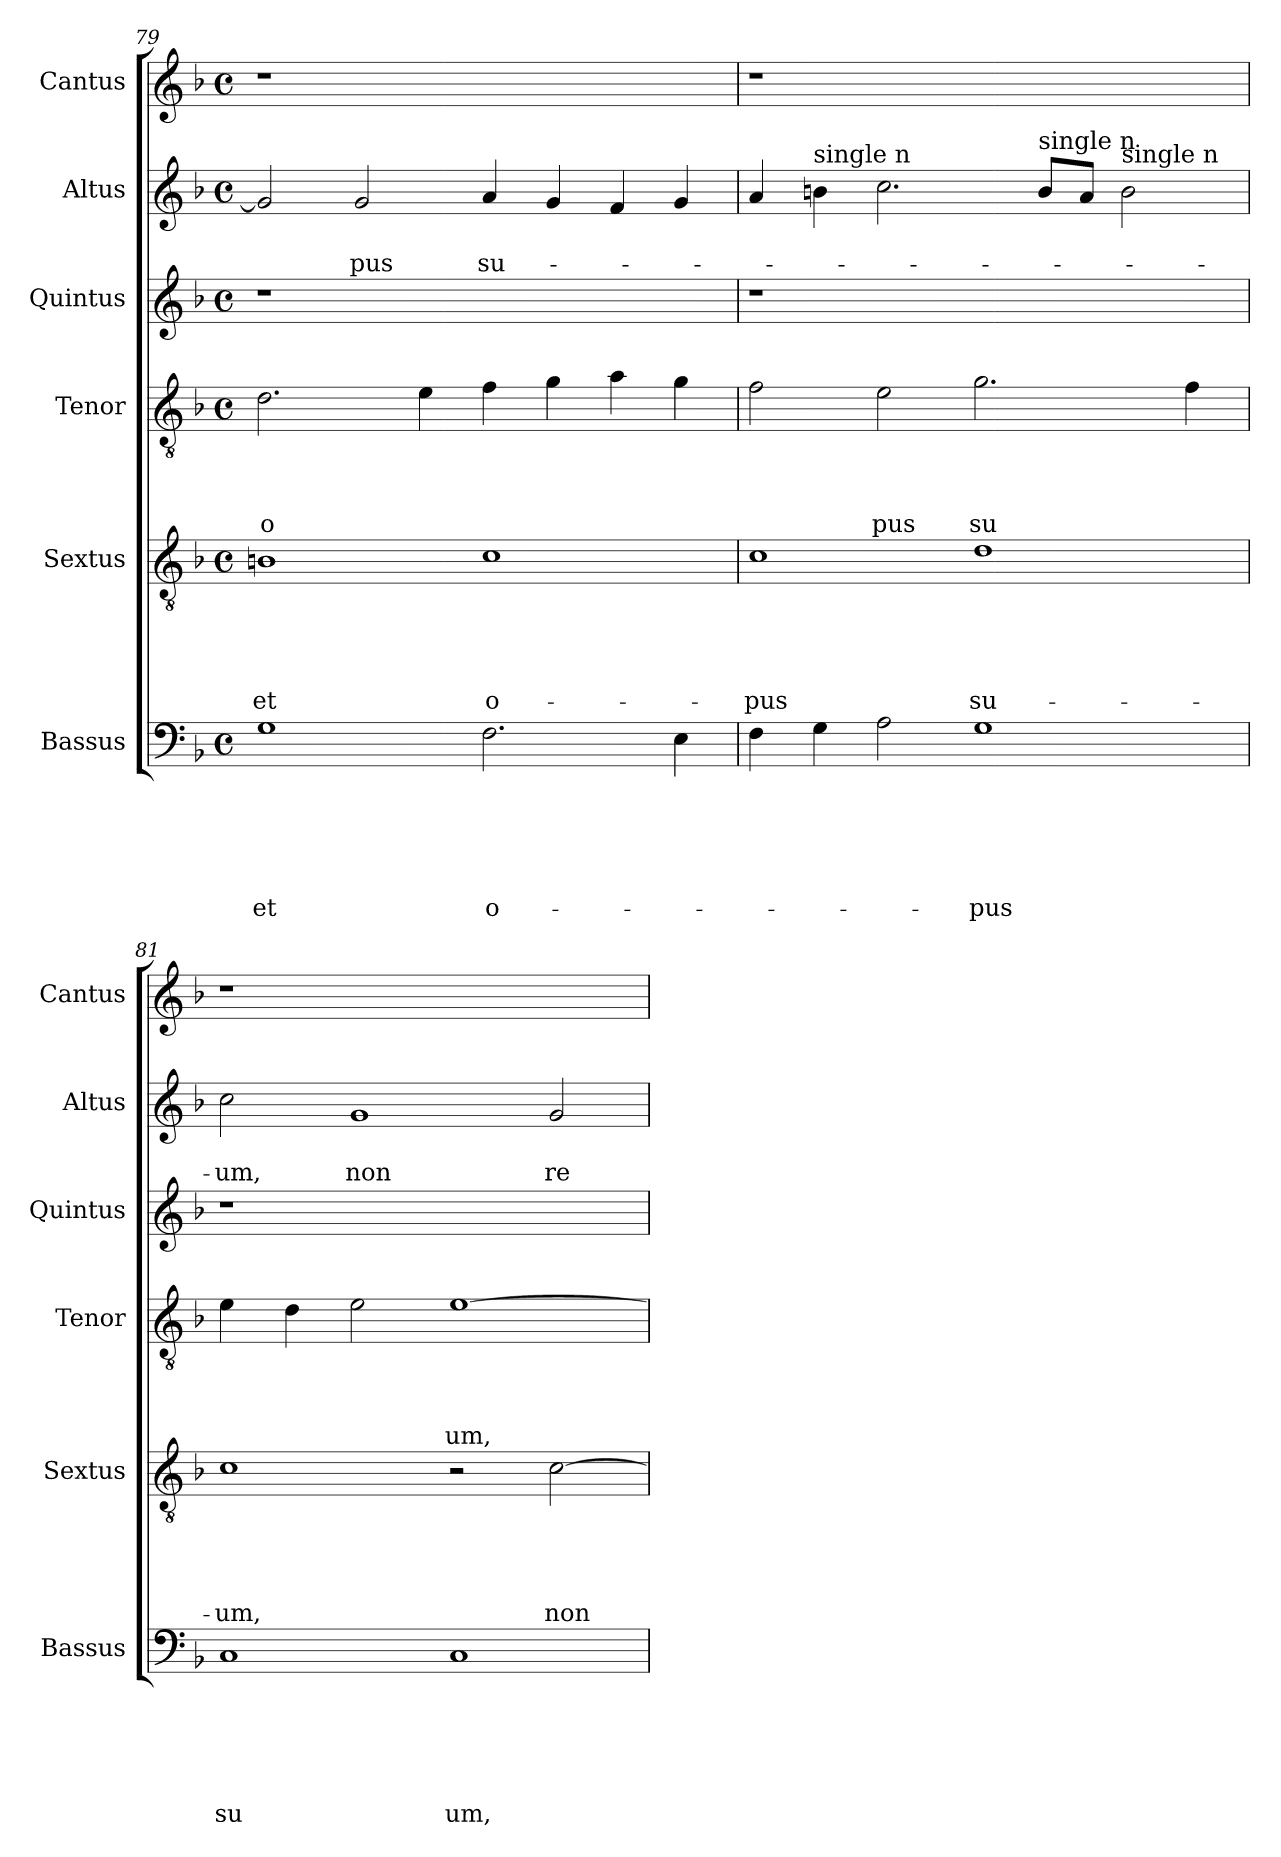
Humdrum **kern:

**kern	**text	**text	**text	**text	**text	**text	**kern	**text	**text	**text	**text	**text	**kern	**text	**text	**text	**text	**kern	**kern	**text	**text	**kern
*part6	*part6	*part6	*part6	*part6	*part6	*part6	*part5	*part5	*part5	*part5	*part5	*part5	*part4	*part4	*part4	*part4	*part4	*part3	*part2	*part2	*part2	*part1
*staff6	*staff6	*staff6	*staff6	*staff6	*staff6	*staff6	*staff5	*staff5	*staff5	*staff5	*staff5	*staff5	*staff4	*staff4	*staff4	*staff4	*staff4	*staff3	*staff2	*staff2	*staff2	*staff1
*I"Bassus	*	*	*	*	*	*	*I"Sextus	*	*	*	*	*	*I"Tenor	*	*	*	*	*I"Quintus	*I"Altus	*	*	*I"Cantus
*I'Bassus	*	*	*	*	*	*	*I'Sextus	*	*	*	*	*	*I'Tenor	*	*	*	*	*I'Quintus	*I'Altus	*	*	*I'Cantus
*clefF4	*	*	*	*	*	*	*clefGv2	*	*	*	*	*	*clefGv2	*	*	*	*	*clefG2	*clefG2	*	*	*clefG2
*k[b-]	*	*	*	*	*	*	*k[b-]	*	*	*	*	*	*k[b-]	*	*	*	*	*k[b-]	*k[b-]	*	*	*k[b-]
*F:	*	*	*	*	*	*	*F:	*	*	*	*	*	*F:	*	*	*	*	*F:	*F:	*	*	*F:
*M4/4	*	*	*	*	*	*	*M4/4	*	*	*	*	*	*M4/4	*	*	*	*	*M4/4	*M4/4	*	*	*M4/4
*met(c)	*	*	*	*	*	*	*met(c)	*	*	*	*	*	*met(c)	*	*	*	*	*met(c)	*met(c)	*	*	*met(c)
=79	=79	=79	=79	=79	=79	=79	=79	=79	=79	=79	=79	=79	=79	=79	=79	=79	=79	=79	=79	=79	=79	=79
!	!	!	!	!	!	!LO:LY:b	!	!	!	!	!	!LO:LY:b	!	!	!	!	!LO:LY:b	!	!	!	!	!
1G	.	.	.	.	.	-et	1Bn	.	.	.	.	-et	2.d\	.	.	.	o	1r	2g/]	.	.	1r
!	!	!	!	!	!	!	!	!	!	!	!	!	!	!	!	!	!	!	!	!	!LO:LY:b	!
.	.	.	.	.	.	.	.	.	.	.	.	.	.	.	.	.	.	.	2g/	.	-pus	.
.	.	.	.	.	.	.	.	.	.	.	.	.	4e\	.	.	.	.	.	.	.	.	.
!	!	!	!	!	!	!LO:LY:b	!	!	!	!	!	!LO:LY:b	!	!	!	!	!	!	!	!	!LO:LY:b	!
2.F\	.	.	.	.	.	o-	1c	.	.	.	.	o-	4f\	.	.	.	.	1ryy	4a/	.	su-	1ryy
.	.	.	.	.	.	.	.	.	.	.	.	.	4g\	.	.	.	.	.	4g/	.	.	.
.	.	.	.	.	.	.	.	.	.	.	.	.	4a\	.	.	.	.	.	4f/	.	.	.
4E\	.	.	.	.	.	.	.	.	.	.	.	.	4g\	.	.	.	.	.	4g/	.	.	.
=80!	=80!	=80!	=80!	=80!	=80!	=80!	=80!	=80!	=80!	=80!	=80!	=80!	=80!	=80!	=80!	=80!	=80!	=80!	=80!	=80!	=80!	=80!
!	!	!	!	!	!	!	!	!	!	!	!	!LO:LY:b	!	!	!	!	!	!	!	!	!	!
4F\	.	.	.	.	.	.	1c	.	.	.	.	-pus	2f\	.	.	.	.	1r	4a/	.	.	1r
!	!	!	!	!	!	!	!	!	!	!	!	!	!	!	!	!	!	!	!LO:TX:a:t=single n	!	!	!
4G\	.	.	.	.	.	.	.	.	.	.	.	.	.	.	.	.	.	.	4b\	.	.	.
!	!	!	!	!	!	!	!	!	!	!	!	!	!	!	!	!	!LO:LY:b	!	!	!	!	!
2A\	.	.	.	.	.	.	.	.	.	.	.	.	2e\	.	.	.	pus	.	2.cc\	.	.	.
!	!	!	!	!	!	!LO:LY:b	!	!	!	!	!	!LO:LY:b	!	!	!	!	!LO:LY:b	!	!	!	!	!
1G	.	.	.	.	.	-pus	1d	.	.	.	.	su-	2.g\	.	.	.	su	1ryy	.	.	.	1ryy
!	!	!	!	!	!	!	!	!	!	!	!	!	!	!	!	!	!	!	!LO:TX:a:t=single n	!	!	!
.	.	.	.	.	.	.	.	.	.	.	.	.	.	.	.	.	.	.	8b/L	.	.	.
.	.	.	.	.	.	.	.	.	.	.	.	.	.	.	.	.	.	.	8a/J	.	.	.
!	!	!	!	!	!	!	!	!	!	!	!	!	!	!	!	!	!	!	!LO:TX:a:t=single n	!	!	!
.	.	.	.	.	.	.	.	.	.	.	.	.	.	.	.	.	.	.	2b\	.	.	.
.	.	.	.	.	.	.	.	.	.	.	.	.	4f\	.	.	.	.	.	.	.	.	.
!!LO:LB:g=z
=81!	=81!	=81!	=81!	=81!	=81!	=81!	=81!	=81!	=81!	=81!	=81!	=81!	=81!	=81!	=81!	=81!	=81!	=81!	=81!	=81!	=81!	=81!
!	!	!	!	!	!	!LO:LY:b	!	!	!	!	!	!LO:LY:b	!	!	!	!	!	!	!	!	!LO:LY:b	!
1C	.	.	.	.	.	su	1c	.	.	.	.	-um,	4e\	.	.	.	.	1r	2cc\	.	-um,	1r
.	.	.	.	.	.	.	.	.	.	.	.	.	4d\	.	.	.	.	.	.	.	.	.
!	!	!	!	!	!	!	!	!	!	!	!	!	!	!	!	!	!	!	!	!	!LO:LY:b	!
.	.	.	.	.	.	.	.	.	.	.	.	.	2e\	.	.	.	.	.	1g	.	non	.
!	!	!	!	!	!	!LO:LY:b	!	!	!	!	!	!	!	!	!	!	!LO:LY:b	!	!	!	!	!
1C	.	.	.	.	.	um,	2r	.	.	.	.	.	[>1e	.	.	.	um,	1ryy	.	.	.	1ryy
!	!	!	!	!	!	!	!	!	!	!	!	!LO:LY:b	!	!	!	!	!	!	!	!	!LO:LY:b	!
.	.	.	.	.	.	.	[>2c\	.	.	.	.	non	.	.	.	.	.	.	2g/	.	re-	.
=!	=!	=!	=!	=!	=!	=!	=!	=!	=!	=!	=!	=!	=!	=!	=!	=!	=!	=!	=!	=!	=!	=!
*-	*-	*-	*-	*-	*-	*-	*-	*-	*-	*-	*-	*-	*-	*-	*-	*-	*-	*-	*-	*-	*-	*-
